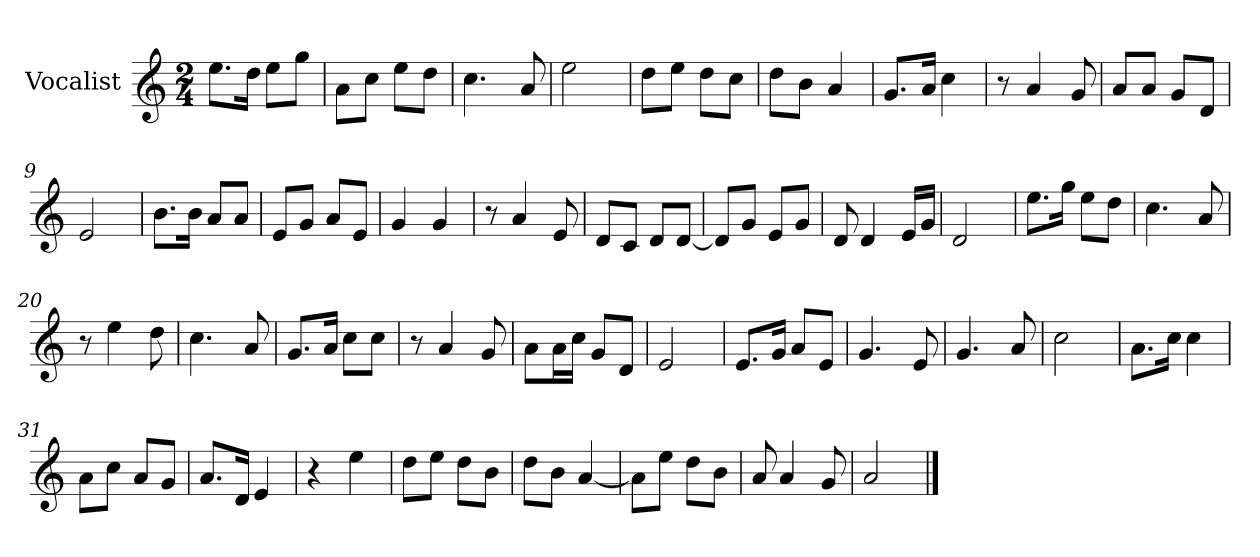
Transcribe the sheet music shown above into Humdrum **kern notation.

**kern
*part1
*staff1
*I"Vocalist
*k[]
*C:
*M2/4
=
8.eeL
16ddJk
8eeL
8ggJ
=1
8aL
8ccJ
8eeL
8ddJ
=2
4.cc
8a
=3
2ee
=4
8ddL
8eeJ
8ddL
8ccJ
=5
8ddL
8bJ
4a
=6
8.gL
16aJk
4cc
=7
8r
4a
8g
=8
8aL
8aJ
8gL
8dJ
=9
2e
=10
8.bL
16bJk
8aL
8aJ
=11
8eL
8gJ
8aL
8eJ
=12
4g
4g
=13
8r
4a
8e
=14
8dL
8cJ
8dL
[8dJ
=15
8dL]
8gJ
8eL
8gJ
=16
8d
4d
16eLL
16gJJ
=17
2d
=18
8.eeL
16ggJk
8eeL
8ddJ
=19
4.cc
8a
=20
8r
4ee
8dd
=21
4.cc
8a
=22
8.gL
16aJk
8ccL
8ccJ
=23
8r
4a
8g
=24
8aL
16aL
16ccJJ
8gL
8dJ
=25
2e
=26
8.eL
16gJk
8aL
8eJ
=27
4.g
8e
=28
4.g
8a
=29
2cc
=30
8.aL
16ccJk
4cc
=31
8aL
8ccJ
8aL
8gJ
=32
8.aL
16dJk
4e
=33
4r
4ee
=34
8ddL
8eeJ
8ddL
8bJ
=35
8ddL
8bJ
[4a
=36
8aL]
8eeJ
8ddL
8bJ
=37
8a
4a
8g
=38
2a
==
*-
